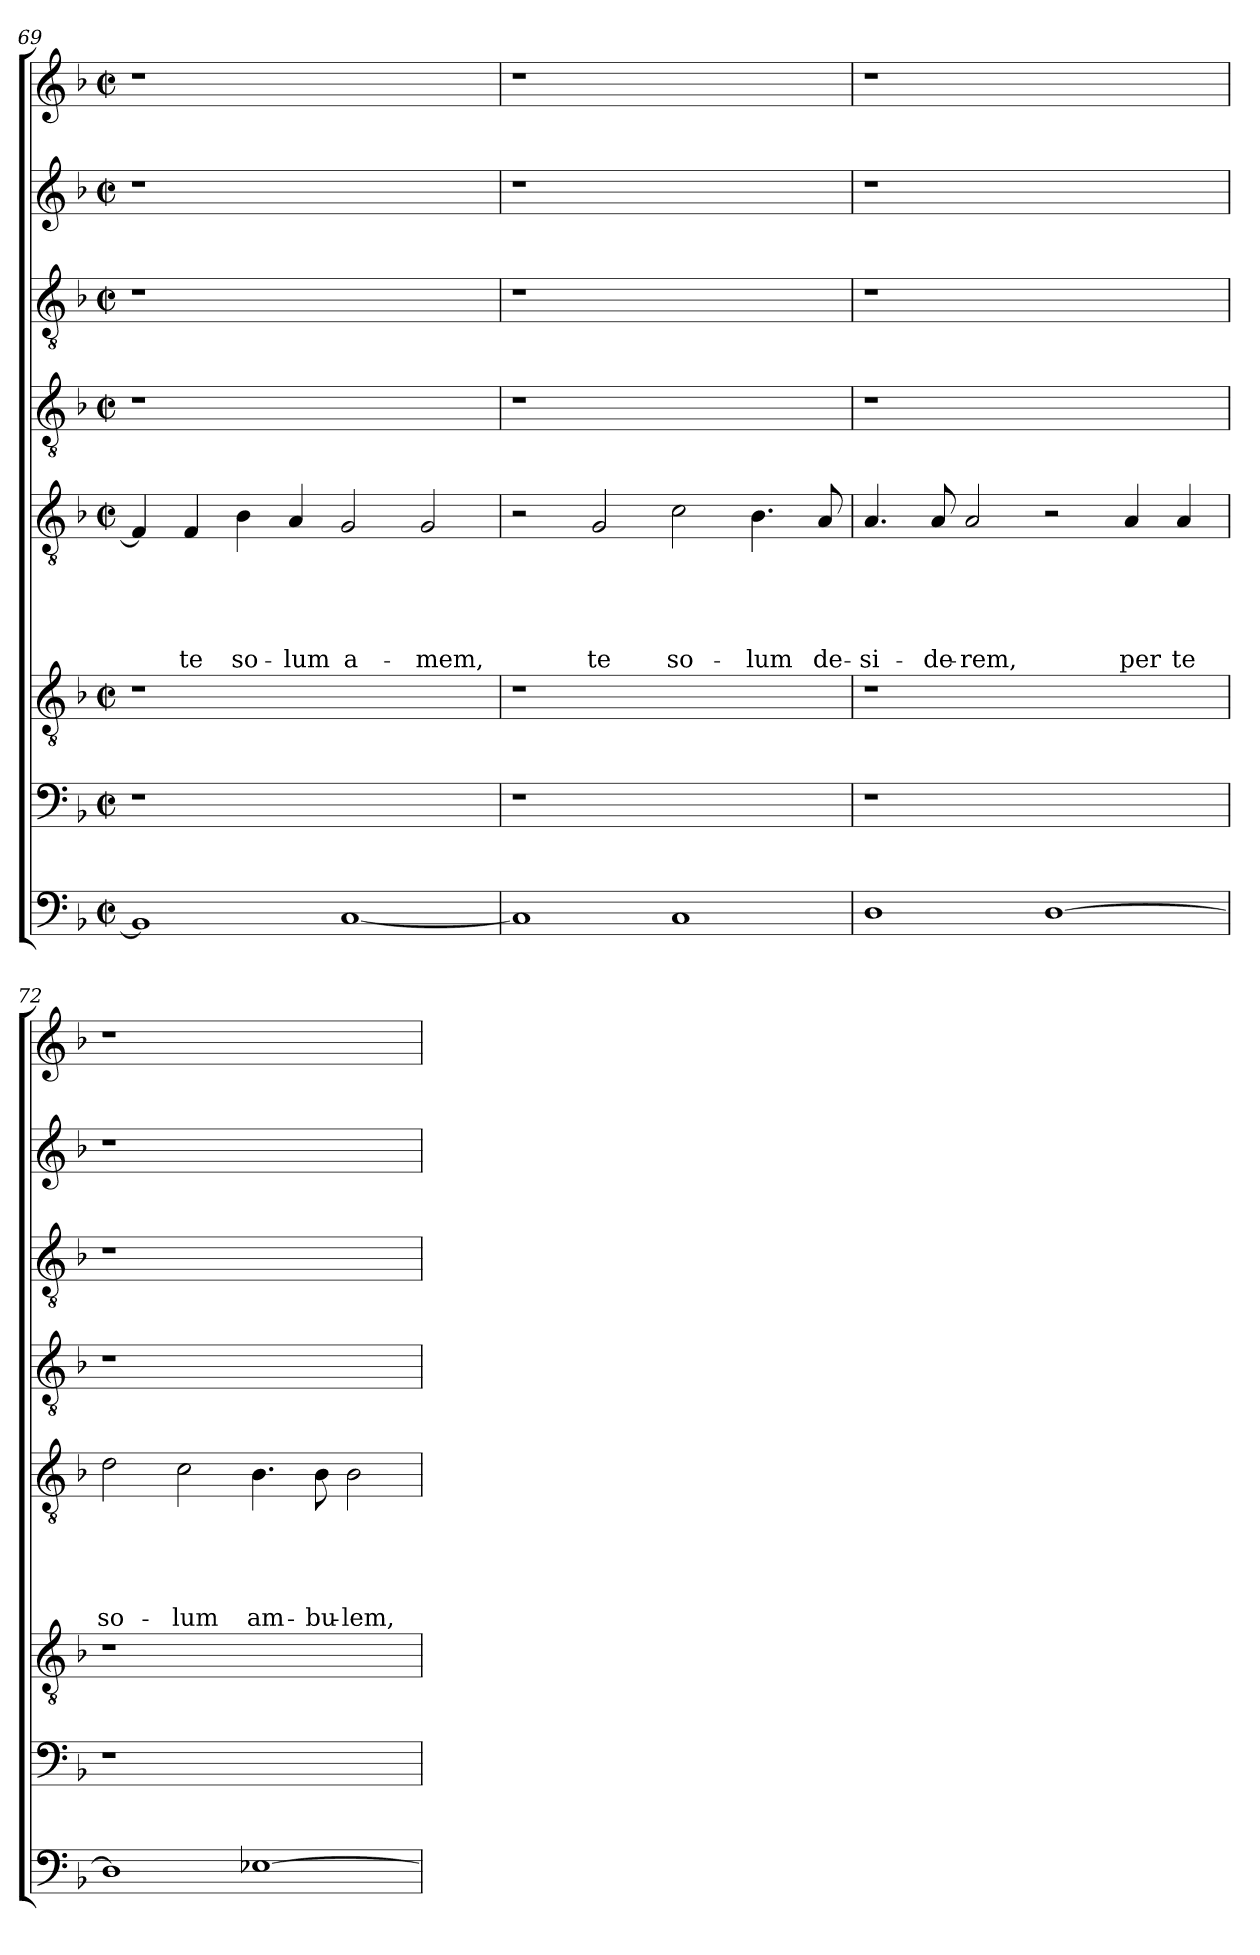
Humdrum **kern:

**kern	**kern	**kern	**kern	**text	**text	**text	**text	**text	**kern	**kern	**kern	**kern
*part8	*part7	*part6	*part5	*part5	*part5	*part5	*part5	*part5	*part4	*part3	*part2	*part1
*staff8	*staff7	*staff6	*staff5	*staff5	*staff5	*staff5	*staff5	*staff5	*staff4	*staff3	*staff2	*staff1
*clefF4	*clefF4	*clefGv2	*clefGv2	*	*	*	*	*	*clefGv2	*clefGv2	*clefG2	*clefG2
*k[b-]	*k[b-]	*k[b-]	*k[b-]	*	*	*	*	*	*k[b-]	*k[b-]	*k[b-]	*k[b-]
*F:	*F:	*F:	*F:	*	*	*	*	*	*F:	*F:	*F:	*F:
*M2/2	*M2/2	*M2/2	*M2/2	*	*	*	*	*	*M2/2	*M2/2	*M2/2	*M2/2
*met(c|)	*met(c|)	*met(c|)	*met(c|)	*	*	*	*	*	*met(c|)	*met(c|)	*met(c|)	*met(c|)
=69	=69	=69	=69	=69	=69	=69	=69	=69	=69	=69	=69	=69
1BB-]	1r	1r	4F/]	.	.	.	.	.	1r	1r	1r	1r
.	.	.	4F/	.	.	.	.	te	.	.	.	.
.	.	.	4B-\	.	.	.	.	so-	.	.	.	.
.	.	.	4A/	.	.	.	.	-lum	.	.	.	.
[1C	1ryy	1ryy	2G/	.	.	.	.	a-	1ryy	1ryy	1ryy	1ryy
.	.	.	2G/	.	.	.	.	-mem,	.	.	.	.
=70	=70	=70	=70	=70	=70	=70	=70	=70	=70	=70	=70	=70
1C]	1r	1r	2r	.	.	.	.	.	1r	1r	1r	1r
.	.	.	2G/	.	.	.	.	te	.	.	.	.
1C	1ryy	1ryy	2c\	.	.	.	.	so-	1ryy	1ryy	1ryy	1ryy
.	.	.	4.B-\	.	.	.	.	-lum	.	.	.	.
.	.	.	8A/	.	.	.	.	de-	.	.	.	.
=71	=71	=71	=71	=71	=71	=71	=71	=71	=71	=71	=71	=71
1D	1r	1r	4.A/	.	.	.	.	-si-	1r	1r	1r	1r
.	.	.	8A/	.	.	.	.	-de-	.	.	.	.
.	.	.	2A/	.	.	.	.	-rem,	.	.	.	.
[1D	1ryy	1ryy	2r	.	.	.	.	.	1ryy	1ryy	1ryy	1ryy
.	.	.	4A/	.	.	.	.	per	.	.	.	.
.	.	.	4A/	.	.	.	.	te	.	.	.	.
!!LO:PB:g=z
=72	=72	=72	=72	=72	=72	=72	=72	=72	=72	=72	=72	=72
1D]	1r	1r	2d\	.	.	.	.	so-	1r	1r	1r	1r
.	.	.	2c\	.	.	.	.	-lum	.	.	.	.
[1E-X	1ryy	1ryy	4.B-\	.	.	.	.	am-	1ryy	1ryy	1ryy	1ryy
.	.	.	8B-\	.	.	.	.	-bu-	.	.	.	.
.	.	.	2B-\	.	.	.	.	-lem,	.	.	.	.
=	=	=	=	=	=	=	=	=	=	=	=	=
*-	*-	*-	*-	*-	*-	*-	*-	*-	*-	*-	*-	*-
